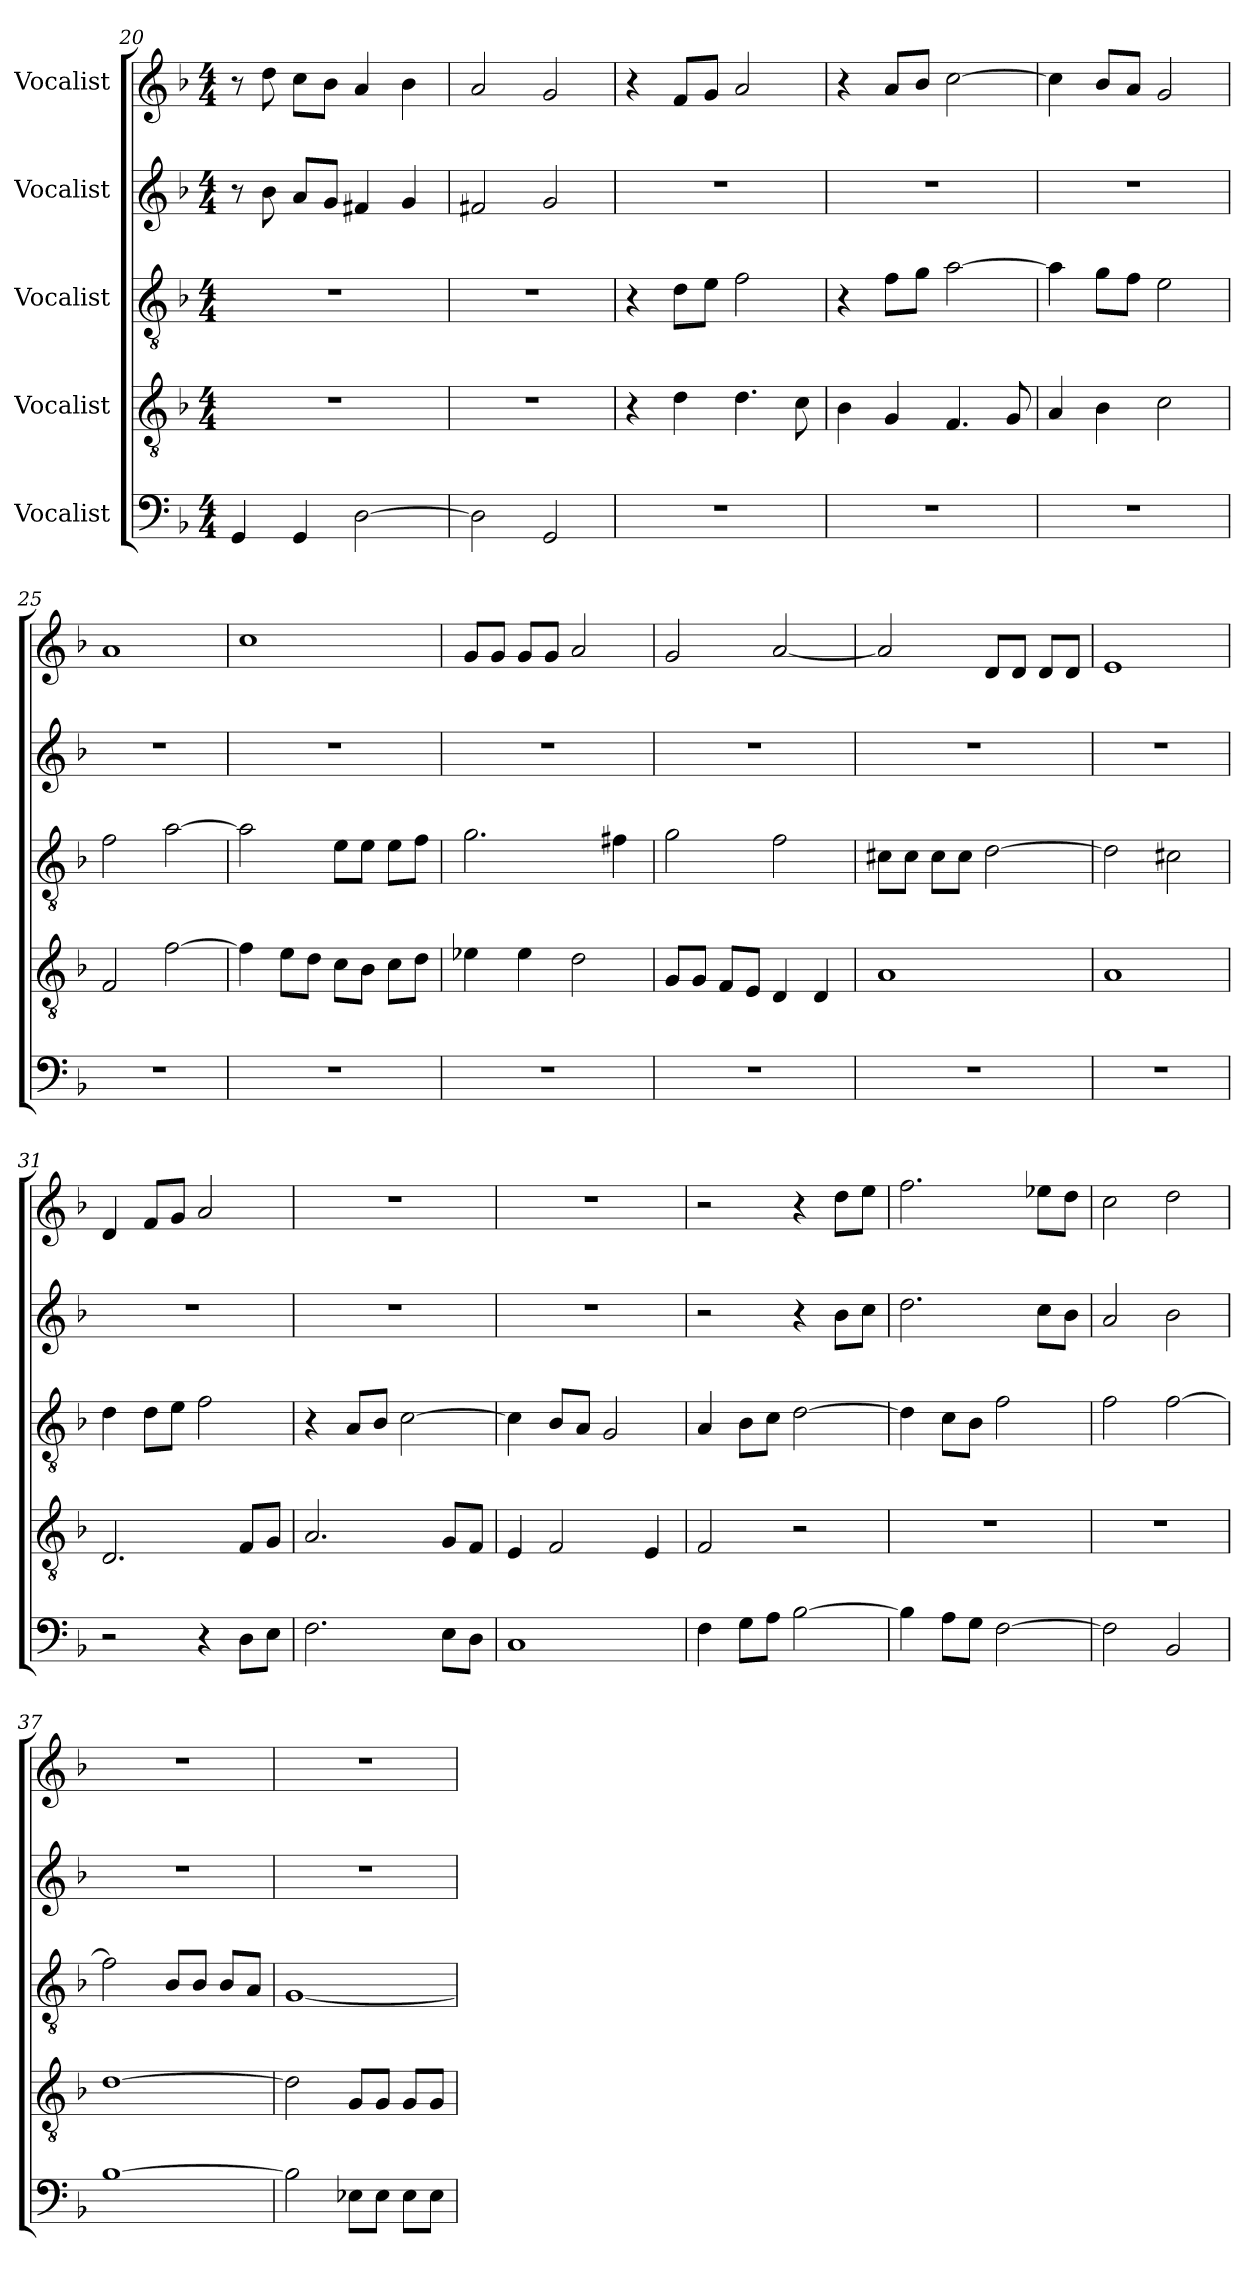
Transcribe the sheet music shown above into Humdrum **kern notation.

**kern	**kern	**kern	**kern	**kern
*part5	*part4	*part3	*part2	*part1
*staff5	*staff4	*staff3	*staff2	*staff1
*I"Vocalist	*I"Vocalist	*I"Vocalist	*I"Vocalist	*I"Vocalist
*clefF4	*clefGv2	*clefGv2	*clefG2	*clefG2
*k[b-]	*k[b-]	*k[b-]	*k[b-]	*k[b-]
*M4/4	*M4/4	*M4/4	*M4/4	*M4/4
=20	=20	=20	=20	=20
4GG/	1r	1r	8r	8r
.	.	.	8b-\	8dd\
4GG/	.	.	8a/L	8cc\L
.	.	.	8g/J	8b-\J
[2D\	.	.	4f#X/	4a/
.	.	.	4g/	4b-\
=21	=21	=21	=21	=21
2D\]	1r	1r	2f#X/	2a/
2GG/	.	.	2g/	2g/
=22	=22	=22	=22	=22
1r	4r	4r	1r	4r
.	4d\	8d\L	.	8f/L
.	.	8e\J	.	8g/J
.	4.d\	2f\	.	2a/
.	8c\	.	.	.
=23	=23	=23	=23	=23
1r	4B-\	4r	1r	4r
.	4G/	8f\L	.	8a/L
.	.	8g\J	.	8b-/J
.	4.F/	[2a\	.	[2cc\
.	8G/	.	.	.
=24	=24	=24	=24	=24
1r	4A/	4a\]	1r	4cc\]
.	4B-\	8g\L	.	8b-/L
.	.	8f\J	.	8a/J
.	2c\	2e\	.	2g/
=25	=25	=25	=25	=25
1r	2F/	2f\	1r	1a
.	[2f\	[2a\	.	.
=26	=26	=26	=26	=26
1r	4f\]	2a\]	1r	1cc
.	8e\L	.	.	.
.	8d\J	.	.	.
.	8c\L	8e\L	.	.
.	8B-\J	8e\J	.	.
.	8c\L	8e\L	.	.
.	8d\J	8f\J	.	.
=27	=27	=27	=27	=27
1r	4e-X\	2.g\	1r	8g/L
.	.	.	.	8g/J
.	4e-\	.	.	8g/L
.	.	.	.	8g/J
.	2d\	.	.	2a/
.	.	4f#X\	.	.
=28	=28	=28	=28	=28
1r	8G/L	2g\	1r	2g/
.	8G/J	.	.	.
.	8F/L	.	.	.
.	8E/J	.	.	.
.	4D/	2f\	.	[2a/
.	4D/	.	.	.
=29	=29	=29	=29	=29
1r	1A	8c#X\L	1r	2a/]
.	.	8c#\J	.	.
.	.	8c#\L	.	.
.	.	8c#\J	.	.
.	.	[2d\	.	8d/L
.	.	.	.	8d/J
.	.	.	.	8d/L
.	.	.	.	8d/J
=30	=30	=30	=30	=30
1r	1A	2d\]	1r	1e
.	.	2c#X\	.	.
=31	=31	=31	=31	=31
2r	2.D/	4d\	1r	4d/
.	.	8d\L	.	8f/L
.	.	8e\J	.	8g/J
4r	.	2f\	.	2a/
8D\L	8F/L	.	.	.
8E\J	8G/J	.	.	.
=32	=32	=32	=32	=32
2.F\	2.A/	4r	1r	1r
.	.	8A/L	.	.
.	.	8B-/J	.	.
.	.	[2c\	.	.
8E\L	8G/L	.	.	.
8D\J	8F/J	.	.	.
=33	=33	=33	=33	=33
1C	4E/	4c\]	1r	1r
.	2F/	8B-/L	.	.
.	.	8A/J	.	.
.	.	2G/	.	.
.	4E/	.	.	.
=34	=34	=34	=34	=34
4F\	2F/	4A/	2r	2r
8G\L	.	8B-\L	.	.
8A\J	.	8c\J	.	.
[2B-\	2r	[2d\	4r	4r
.	.	.	8b-\L	8dd\L
.	.	.	8cc\J	8ee\J
=35	=35	=35	=35	=35
4B-\]	1r	4d\]	2.dd\	2.ff\
8A\L	.	8c\L	.	.
8G\J	.	8B-\J	.	.
[2F\	.	2f\	.	.
.	.	.	8cc\L	8ee-X\L
.	.	.	8b-\J	8dd\J
=36	=36	=36	=36	=36
2F\]	1r	2f\	2a/	2cc\
2BB-/	.	[2f\	2b-\	2dd\
=37	=37	=37	=37	=37
[1B-	[1d	2f\]	1r	1r
.	.	8B-/L	.	.
.	.	8B-/J	.	.
.	.	8B-/L	.	.
.	.	8A/J	.	.
=38	=38	=38	=38	=38
2B-\]	2d\]	[1G	1r	1r
8E-X\L	8G/L	.	.	.
8E-\J	8G/J	.	.	.
8E-\L	8G/L	.	.	.
8E-\J	8G/J	.	.	.
=	=	=	=	=
*-	*-	*-	*-	*-
